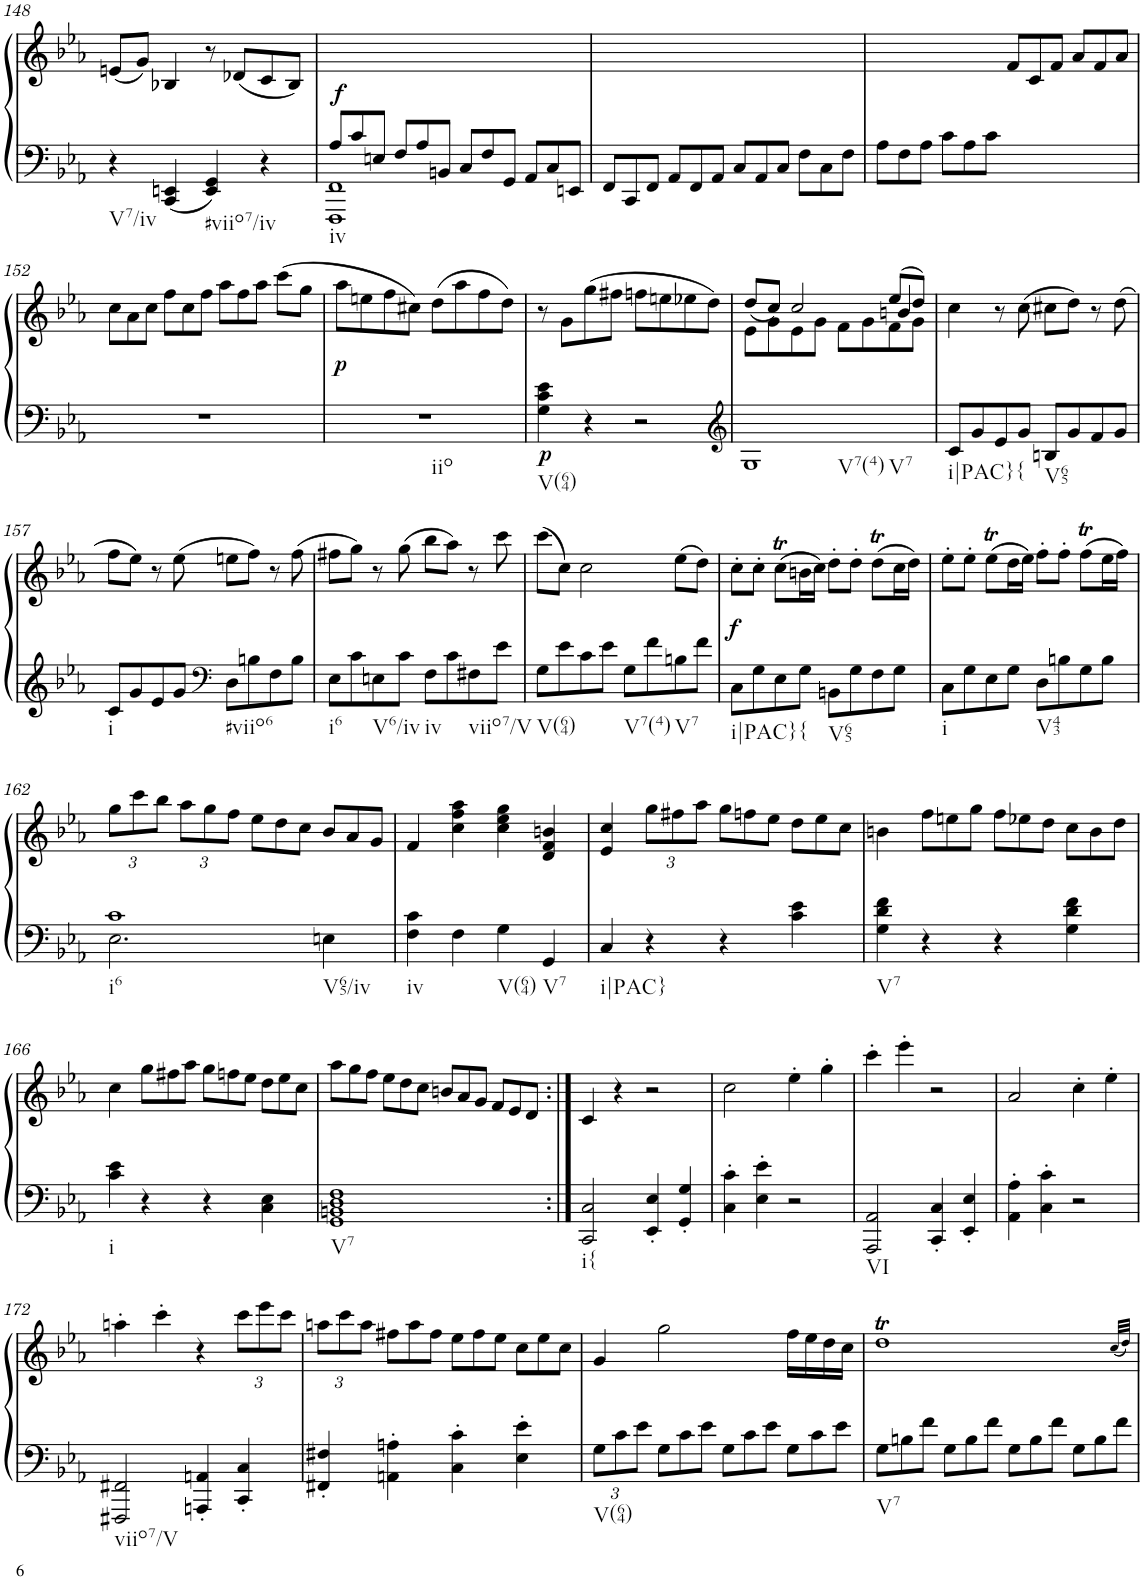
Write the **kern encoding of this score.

**kern	**kern	**dynam
*part1	*part1	*part1
*staff2	*staff1	*staff1/2
*I"Piano	*	*
*I'Pno.	*	*
!!LO:PB:g=z
*clefF4	*clefG2	*
*k[b-e-a-]	*k[b-e-a-]	*
*M4/4	*M4/4	*
*met(c)	*met(c)	*
=148	=148	=148
!LO:TX:b:t=V7/iv	!	!
4r	(8en/L	.
.	8g/J)	.
4CC/ 4EEn/	4B-X/	.
!LO:TX:b:t=#viio7/iv	!	!
4EE/ 4GG/	8r	.
.	(8d-X/L	.
4r	8c/	.
.	8B-/J)	.
=149	=149	=149
*Xtuplet	*	*
*^	*	*
!LO:TX:b:t=iv	!	!	!
!	!	!	!LO:DY:b
12A-/L	1FFF 1FF	1ryy	f
12c/	.	.	.
12En/J	.	.	.
12F/L	.	.	.
12A-/	.	.	.
12BBn/J	.	.	.
12C/L	.	.	.
12F/	.	.	.
12GG/J	.	.	.
12AA-/L	.	.	.
12C/	.	.	.
12EEn/J	.	.	.
*v	*v	*	*
=150	=150	=150
12FF/L	1ryy	.
12CC/	.	.
12FF/J	.	.
12AA-/L	.	.
12FF/	.	.
12AA-/J	.	.
12C/L	.	.
12AA-/	.	.
12C/J	.	.
12F\L	.	.
12C\	.	.
12F\J	.	.
=151	=151	=151
12A-\L	2ryy	.
12F\	.	.
12A-\J	.	.
12c\L	.	.
12A-\	.	.
12c\J	.	.
*	*Xtuplet	*
2ryy	12f/L	.
.	12c/	.
.	12f/J	.
.	12a-/L	.
.	12f/	.
.	12a-/J	.
!!LO:LB:g=z
=152	=152	=152
1r	12cc\L	.
.	12a-\	.
.	12cc\J	.
.	12ff\L	.
.	12cc\	.
.	12ff\J	.
.	12aa-\L	.
.	12ff\	.
.	12aa-\J	.
.	(8ccc\L	.
.	8gg\J	.
=153	=153	=153
!LO:TX:b:t=iio	!	!
!	!	!LO:DY:b
1r	8aa-\L	p
.	8een\	.
.	8ff\	.
.	8cc#X\J)	.
.	(8dd\L	.
.	8aa-\	.
.	8ff\	.
.	8dd\J)	.
=154	=154	=154
!LO:TX:b:t=V(64)	!	!
!	!	!LO:DY:b=2
4G\ 4c\ 4e-\	8r	p
.	8g\L	.
4r	(8gg\	.
.	8ff#X\J	.
2r	8ffn\L	.
.	8een\	.
.	8ee-X\	.
.	8dd\J)	.
=155	=155	=155
*clefG2	*	*
*^	*^	*
*	*^	*	*^	*
1G	2ryy	2.ryy	(8dd/L	2.ryy	8e-\L	.
.	.	.	8cc/J)	.	8g\	.
.	.	.	2cc/	.	8e-\	.
.	.	.	.	.	8g\J	.
!	!LO:TX:b:t=V7(4)	!	!	!	!	!
.	2ryy	.	.	.	8f\L	.
.	.	.	.	.	8g\	.
!	!	!LO:TX:b:t=V7	!	!	!	!
.	.	4ryy	(8ee-/L	4bn/	8f\	.
.	.	.	8dd/J)	.	8g\J	.
=156	=156	=156	=156	=156	=156	=156
!LO:TX:b:t=i|PAC}{	!	!	!	!	!	!
*v	*v	*v	*	*	*	*
*	*v	*v	*v	*
8c/L	4cc\	.
8g/	.	.
8e-/	8r	.
8g/J	(8cc\	.
!LO:TX:b:t=V65	!	!
8Bn/L	8cc#X\L	.
8g/	8dd\J)	.
8f/	8r	.
8g/J	(8dd\	.
!!LO:LB:g=z
=157	=157	=157
!LO:TX:b:t=i	!	!
8c/L	8ff\L	.
8g/	8ee-\J)	.
8e-/	8r	.
8g/J	(8ee-\	.
*clefF4	*	*
!LO:TX:b:t=#viio6	!	!
8D\L	8een\L	.
8Bn\	8ff\J)	.
8F\	8r	.
8B\J	(8ff\	.
=158	=158	=158
!LO:TX:b:t=i6	!	!
8E-\L	8ff#X\L	.
8c\	8gg\J)	.
!LO:TX:b:t=V6/iv	!	!
8En\	8r	.
8c\J	(8gg\	.
!LO:TX:b:t=iv	!	!
8F\L	8bb-\L	.
8c\	8aa-\J)	.
!LO:TX:b:t=viio7/V	!	!
8F#X\	8r	.
8e-\J	8ccc\	.
=159	=159	=159
!LO:TX:b:t=V(64)	!	!
8G\L	(8ccc\L	.
8e-\	8cc\J)	.
8c\	2cc\	.
8e-\J	.	.
!LO:TX:b:t=V7(4)	!	!
8G\L	.	.
8f\	.	.
!LO:TX:b:t=V7	!	!
8Bn\	(8ee-\L	.
8f\J	8dd\J)	.
=160	=160	=160
!LO:TX:b:t=i|PAC}{	!	!
!	!	!LO:DY:b
8C\L	8cc'\L	f
8G\	8cc'\J	.
8E-\	(8ccT\L	.
8G\J	16bn\L	.
.	16cc\JJ)	.
!LO:TX:b:t=V65	!	!
8BBn\L	8dd'\L	.
8G\	8dd'\J	.
8F\	(8ddt\L	.
8G\J	16cc\L	.
.	16dd\JJ)	.
=161	=161	=161
!LO:TX:b:t=i	!	!
8C\L	8ee-'\L	.
8G\	8ee-'\J	.
8E-\	(8ee-T\L	.
8G\J	16dd\L	.
.	16ee-\JJ)	.
!LO:TX:b:t=V43	!	!
8D\L	8ff'\L	.
8Bn\	8ff'\J	.
8G\	(8ffT\L	.
8B\J	16ee-\L	.
.	16ff\JJ)	.
!!LO:LB:g=z
=162	=162	=162
*^	*	*
*	*	*tuplet	*
*	*	*Xbrackettup	*
!LO:TX:b:t=i6	!	!	!
!LO:TX:b:t=V65/iv	!	!	!
1c	2.E-\	12gg\L	.
.	.	12ccc\	.
.	.	12bb-\J	.
.	.	12aa-\L	.
.	.	12gg\	.
.	.	12ff\J	.
*	*	*Xtuplet	*
.	.	12ee-\L	.
.	.	12dd\	.
.	.	12cc\J	.
.	4En\	12b-/L	.
.	.	12a-/	.
.	.	12g/J	.
*v	*v	*	*
=163	=163	=163
!LO:TX:b:t=iv	!	!
4F\ 4c\	4f/	.
4F\	4cc\ 4ff\ 4aa-\	.
!LO:TX:b:t=V(64)	!	!
4G\	4cc\ 4ee-\ 4gg\	.
!LO:TX:b:t=V7	!	!
4GG/	4d/ 4f/ 4bn/	.
=164	=164	=164
!LO:TX:b:t=i|PAC}	!	!
4C/	4e-/ 4cc/	.
*	*tuplet	*
4r	12gg\L	.
.	12ff#X\	.
.	12aa-\J	.
*	*Xtuplet	*
4r	12gg\L	.
.	12ffn\	.
.	12ee-\J	.
4c\ 4e-\	12dd\L	.
.	12ee-\	.
.	12cc\J	.
=165	=165	=165
!LO:TX:b:t=V7	!	!
4G\ 4d\ 4f\	4bn\	.
4r	12ff\L	.
.	12een\	.
.	12gg\J	.
4r	12ff\L	.
.	12ee-X\	.
.	12dd\J	.
4G\ 4d\ 4f\	12cc\L	.
.	12b\	.
.	12dd\J	.
!!LO:LB:g=z
=166	=166	=166
!LO:TX:b:t=i	!	!
4c\ 4e-\	4cc\	.
4r	12gg\L	.
.	12ff#X\	.
.	12aa-\J	.
4r	12gg\L	.
.	12ffn\	.
.	12ee-\J	.
4C\ 4E-\	12dd\L	.
.	12ee-\	.
.	12cc\J	.
=167	=167	=167
!LO:TX:b:t=V7	!	!
1GG 1BBn 1D 1F	12aa-\L	.
.	12gg\	.
.	12ff\J	.
.	12ee-\L	.
.	12dd\	.
.	12cc\J	.
.	12bn/L	.
.	12a-/	.
.	12g/J	.
.	12f/L	.
.	12e-/	.
.	12d/J	.
=168:|!	=168:|!	=168:|!
!LO:TX:b:t=i{	!	!
2CC/ 2C/	4c/	.
.	4r	.
4EE-/' 4E-/'	2r	.
4GG/' 4G/'	.	.
=169	=169	=169
4C\' 4c\'	2cc\	.
4E-\' 4e-\'	.	.
2r	4ee-'\	.
.	4gg'\	.
=170	=170	=170
!LO:TX:b:t=VI	!	!
2AAA-/ 2AA-/	4ccc'\	.
.	4eee-'\	.
4CC/' 4C/'	2r	.
4EE-/' 4E-/'	.	.
=171	=171	=171
4AA-\' 4A-\'	2a-/	.
4C\' 4c\'	.	.
2r	4cc'\	.
.	4ee-'\	.
!!LO:LB:g=z
=172	=172	=172
!LO:TX:b:t=viio7/V	!	!
2FFF#X/ 2FF#X/	4aan'\	.
.	4ccc'\	.
4AAAn/' 4AAn/'	4r	.
*	*tuplet	*
4CC/' 4C/'	12ccc\L	.
.	12eee-\	.
.	12ccc\J	.
=173	=173	=173
4FF#X/' 4F#X/'	12aan\L	.
.	12ccc\	.
.	12aa\J	.
*	*Xtuplet	*
4AAn\' 4An\'	12ff#X\L	.
.	12aa\	.
.	12ff#\J	.
4C\' 4c\'	12ee-\L	.
.	12ff#\	.
.	12ee-\J	.
4E-\' 4e-\'	12cc\L	.
.	12ee-\	.
.	12cc\J	.
=174	=174	=174
*tuplet	*	*
*Xbrackettup	*	*
!LO:TX:b:t=V(64)	!	!
12G\L	4g/	.
12c\	.	.
12e-\J	.	.
*Xtuplet	*	*
12G\L	2gg\	.
12c\	.	.
12e-\J	.	.
12G\L	.	.
12c\	.	.
12e-\J	.	.
12G\L	16ff\LL	.
.	16ee-\	.
12c\	.	.
.	16dd\	.
12e-\J	.	.
.	16cc\JJ	.
=175	=175	=175
!LO:TX:b:t=V7	!	!
12G\L	1ddt	.
12Bn\	.	.
12f\J	.	.
12G\L	.	.
12B\	.	.
12f\J	.	.
12G\L	.	.
12B\	.	.
12f\J	.	.
12G\L	.	.
12B\	.	.
12f\J	.	.
.	(32qcc/LLL	.
.	32qdd/JJJ)	.
=	=	=
*-	*-	*-
